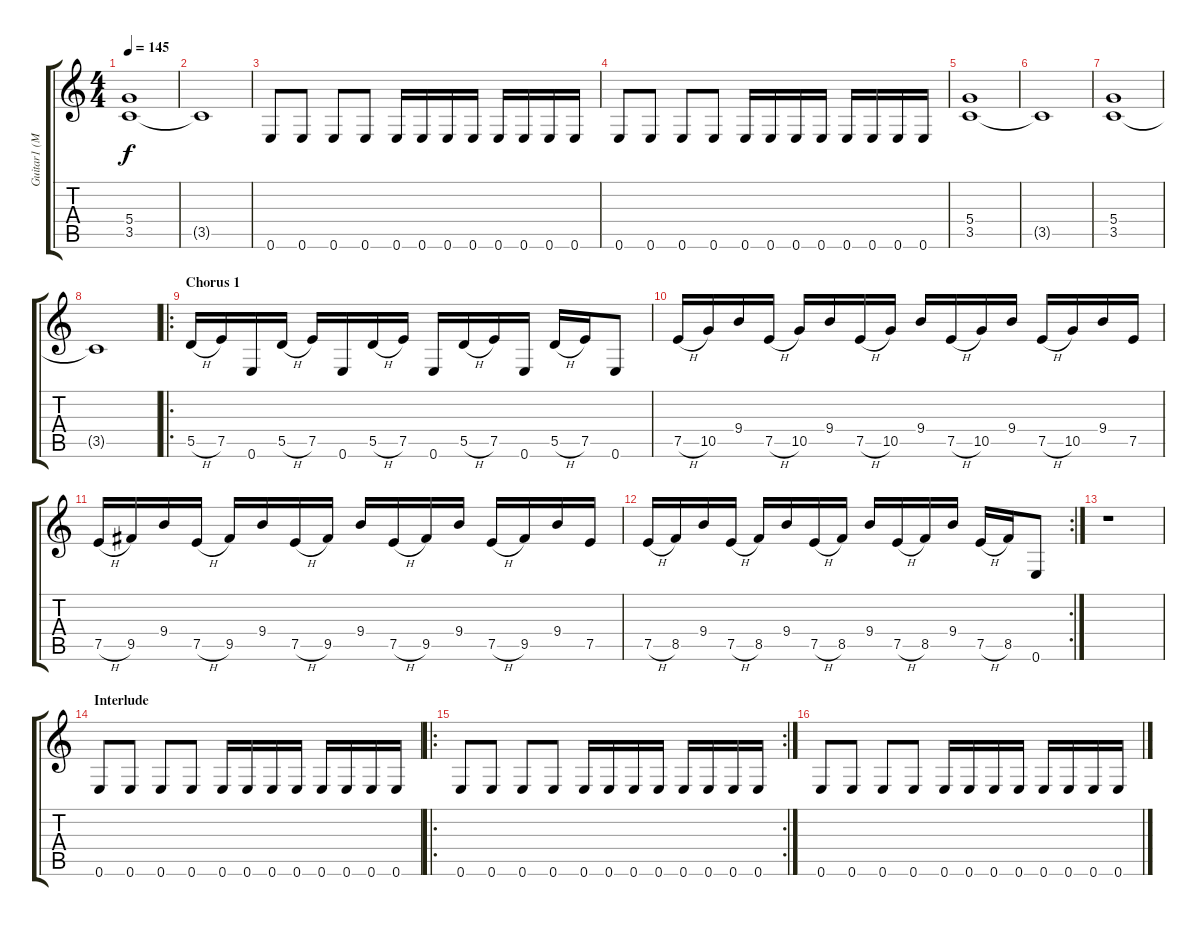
\track ("Guitar1 (Mustaine)" "Guitar1 (M") {instrument distortionguitar}
\staff {score tabs}
\tuning (E4 B3 G3 D3 A2 E2) {hide}
\ts (4 4)
\tempo 145
\clef g2
\ks c
(5.4 3.5).1{dy f} |
3.5{t}.1 |
0.6.8 0.6.8 0.6.8 0.6.8 0.6.16 0.6.16 0.6.16 0.6.16 0.6.16 0.6.16 0.6.16 0.6.16 |
0.6.8 0.6.8 0.6.8 0.6.8 0.6.16 0.6.16 0.6.16 0.6.16 0.6.16 0.6.16 0.6.16 0.6.16 |
(5.4 3.5).1 |
3.5{t}.1 |
(5.4 3.5).1 |
3.5{t}.1 |
\ro
\section ("" "Chorus 1")
5.5{h}.16 7.5.16 0.6.16 5.5{h}.16 7.5.16 0.6.16 5.5{h}.16 7.5.16 0.6.16 5.5{h}.16 7.5.16 0.6.16 5.5{h}.16 7.5.16 0.6.8 |
7.5{h}.16 10.5.16 9.4.16 7.5{h}.16 10.5.16 9.4.16 7.5{h}.16 10.5.16 9.4.16 7.5{h}.16 10.5.16 9.4.16 7.5{h}.16 10.5.16 9.4.16 7.5.16 |
7.5{h}.16 9.5.16 9.4.16 7.5{h}.16 9.5.16 9.4.16 7.5{h}.16 9.5.16 9.4.16 7.5{h}.16 9.5.16 9.4.16 7.5{h}.16 9.5.16 9.4.16 7.5.16 |
\rc 2
7.5{h}.16 8.5.16 9.4.16 7.5{h}.16 8.5.16 9.4.16 7.5{h}.16 8.5.16 9.4.16 7.5{h}.16 8.5.16 9.4.16 7.5{h}.16 8.5.16 0.6.8 |
r.1 |
\section ("" "Interlude")
0.6.8 0.6.8 0.6.8 0.6.8 0.6.16 0.6.16 0.6.16 0.6.16 0.6.16 0.6.16 0.6.16 0.6.16 |
\ro
\rc 2
0.6.8 0.6.8 0.6.8 0.6.8 0.6.16 0.6.16 0.6.16 0.6.16 0.6.16 0.6.16 0.6.16 0.6.16 |
0.6.8 0.6.8 0.6.8 0.6.8 0.6.16 0.6.16 0.6.16 0.6.16 0.6.16 0.6.16 0.6.16 0.6.16
